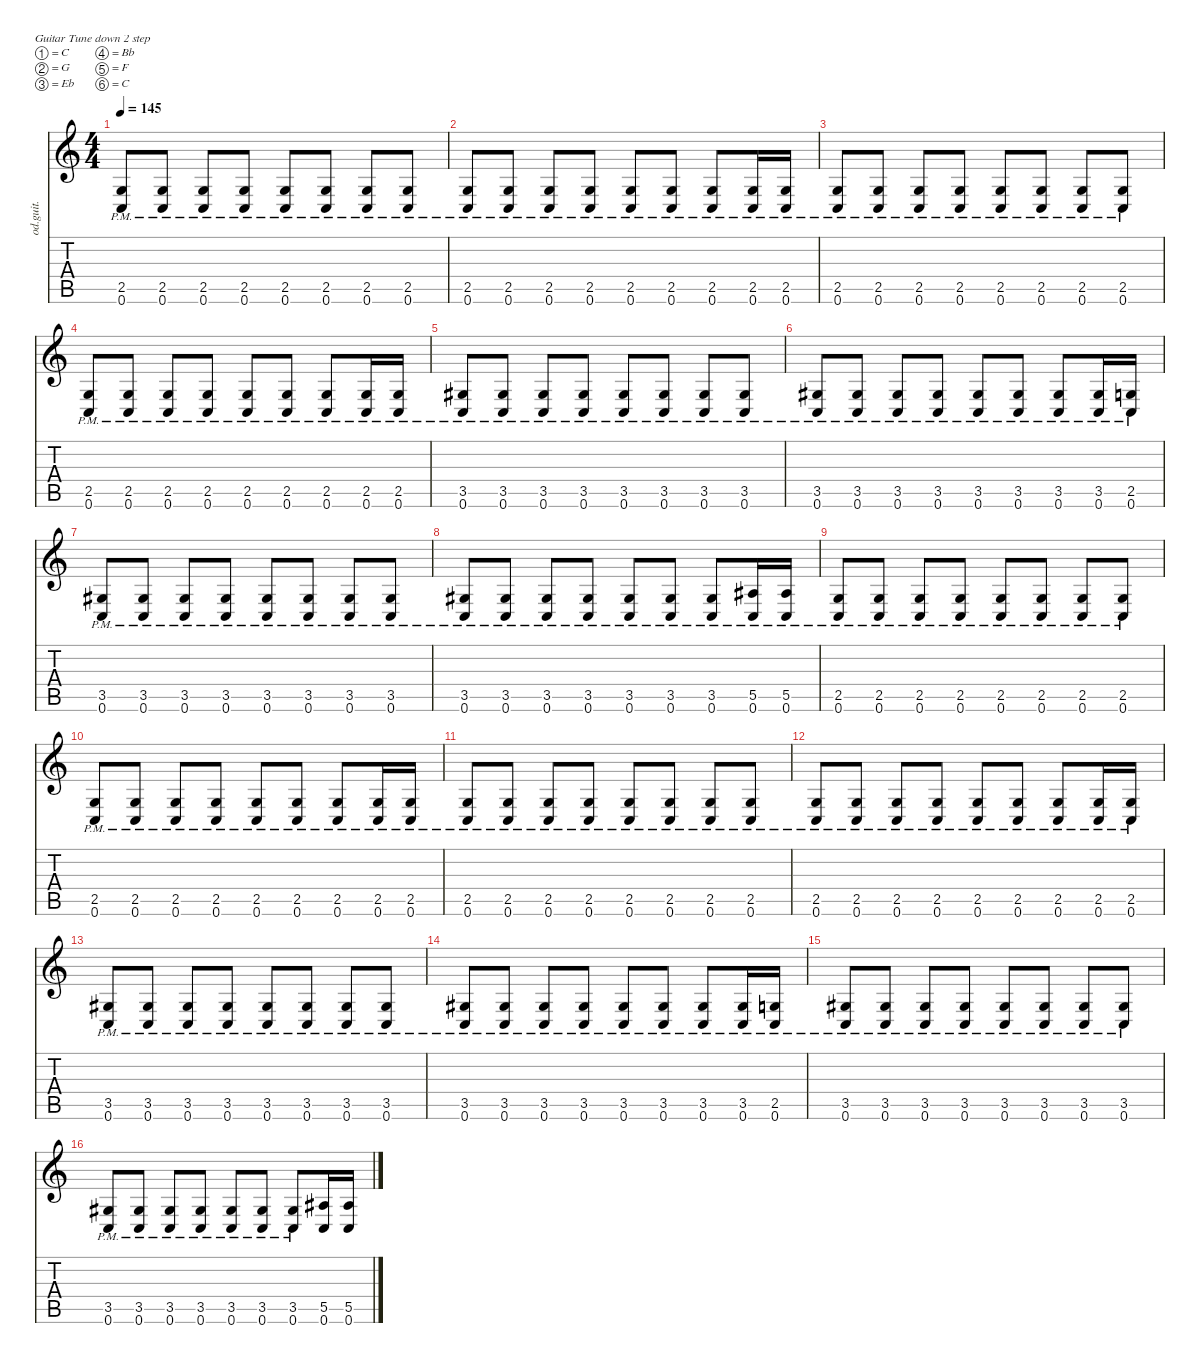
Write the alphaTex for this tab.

\defaultSystemsLayout 4
\hideDynamics
\bracketExtendMode nobrackets
\otherSystemsTrackNameOrientation horizontal
\track ("Overdriven Guitar" "od.guit.") {instrument overdrivenguitar}
\staff {score tabs}
\tuning (C4 G3 Eb3 Bb2 F2 C2)
\ts (4 4)
\tempo 145
\clef g2
\ks c
(0.6{pm} 2.5{pm}).8{dy mf instrument overdrivenguitar beam Up} (0.6{pm} 2.5{pm}).8{beam Up} (0.6{pm} 2.5{pm}).8{beam Up} (0.6{pm} 2.5{pm}).8{beam Up} (0.6{pm} 2.5{pm}).8{beam Up} (0.6{pm} 2.5{pm}).8{beam Up} (0.6{pm} 2.5{pm}).8{beam Up} (0.6{pm} 2.5{pm}).8{beam Up} |
(0.6{pm} 2.5{pm}).8{beam Up} (0.6{pm} 2.5{pm}).8{beam Up} (0.6{pm} 2.5{pm}).8{beam Up} (0.6{pm} 2.5{pm}).8{beam Up} (0.6{pm} 2.5{pm}).8{beam Up} (0.6{pm} 2.5{pm}).8{beam Up} (0.6{pm} 2.5{pm}).8{beam Up} (0.6{pm} 2.5{pm}).16{beam Up} (0.6{pm} 2.5{pm}).16{beam Up} |
(0.6{pm} 2.5{pm}).8{beam Up} (0.6{pm} 2.5{pm}).8{beam Up} (0.6{pm} 2.5{pm}).8{beam Up} (0.6{pm} 2.5{pm}).8{beam Up} (0.6{pm} 2.5{pm}).8{beam Up} (0.6{pm} 2.5{pm}).8{beam Up} (0.6{pm} 2.5{pm}).8{beam Up} (0.6{pm} 2.5{pm}).8{beam Up} |
(0.6{pm} 2.5{pm}).8{beam Up} (0.6{pm} 2.5{pm}).8{beam Up} (0.6{pm} 2.5{pm}).8{beam Up} (0.6{pm} 2.5{pm}).8{beam Up} (0.6{pm} 2.5{pm}).8{beam Up} (0.6{pm} 2.5{pm}).8{beam Up} (0.6{pm} 2.5{pm}).8{beam Up} (0.6{pm} 2.5{pm}).16{beam Up} (0.6{pm} 2.5{pm}).16{beam Up} |
(0.6{pm} 3.5{pm acc #}).8{beam Up} (0.6{pm} 3.5{pm acc #}).8{beam Up} (0.6{pm} 3.5{pm acc #}).8{beam Up} (0.6{pm} 3.5{pm acc #}).8{beam Up} (0.6{pm} 3.5{pm acc #}).8{beam Up} (0.6{pm} 3.5{pm acc #}).8{beam Up} (0.6{pm} 3.5{pm acc #}).8{beam Up} (0.6{pm} 3.5{pm acc #}).8{beam Up} |
(0.6{pm} 3.5{pm acc #}).8{beam Up} (0.6{pm} 3.5{pm acc #}).8{beam Up} (0.6{pm} 3.5{pm acc #}).8{beam Up} (0.6{pm} 3.5{pm acc #}).8{beam Up} (0.6{pm} 3.5{pm acc #}).8{beam Up} (0.6{pm} 3.5{pm acc #}).8{beam Up} (0.6{pm} 3.5{pm acc #}).8{beam Up} (0.6{pm} 3.5{pm acc #}).16{beam Up} (0.6{pm} 2.5{pm}).16{beam Up} |
(0.6{pm} 3.5{pm acc #}).8{beam Up} (0.6{pm} 3.5{pm acc #}).8{beam Up} (0.6{pm} 3.5{pm acc #}).8{beam Up} (0.6{pm} 3.5{pm acc #}).8{beam Up} (0.6{pm} 3.5{pm acc #}).8{beam Up} (0.6{pm} 3.5{pm acc #}).8{beam Up} (0.6{pm} 3.5{pm acc #}).8{beam Up} (0.6{pm} 3.5{pm acc #}).8{beam Up} |
(0.6{pm} 3.5{pm acc #}).8{beam Up} (0.6{pm} 3.5{pm acc #}).8{beam Up} (0.6{pm} 3.5{pm acc #}).8{beam Up} (0.6{pm} 3.5{pm acc #}).8{beam Up} (0.6{pm} 3.5{pm acc #}).8{beam Up} (0.6{pm} 3.5{pm acc #}).8{beam Up} (0.6{pm} 3.5{pm acc #}).8{beam Up} (0.6{pm} 5.5{pm acc #}).16{beam Up} (0.6{pm} 5.5{pm acc #}).16{beam Up} |
(0.6{pm} 2.5{pm}).8{beam Up} (0.6{pm} 2.5{pm}).8{beam Up} (0.6{pm} 2.5{pm}).8{beam Up} (0.6{pm} 2.5{pm}).8{beam Up} (0.6{pm} 2.5{pm}).8{beam Up} (0.6{pm} 2.5{pm}).8{beam Up} (0.6{pm} 2.5{pm}).8{beam Up} (0.6{pm} 2.5{pm}).8{beam Up} |
(0.6{pm} 2.5{pm}).8{beam Up} (0.6{pm} 2.5{pm}).8{beam Up} (0.6{pm} 2.5{pm}).8{beam Up} (0.6{pm} 2.5{pm}).8{beam Up} (0.6{pm} 2.5{pm}).8{beam Up} (0.6{pm} 2.5{pm}).8{beam Up} (0.6{pm} 2.5{pm}).8{beam Up} (0.6{pm} 2.5{pm}).16{beam Up} (0.6{pm} 2.5{pm}).16{beam Up} |
(0.6{pm} 2.5{pm}).8{beam Up} (0.6{pm} 2.5{pm}).8{beam Up} (0.6{pm} 2.5{pm}).8{beam Up} (0.6{pm} 2.5{pm}).8{beam Up} (0.6{pm} 2.5{pm}).8{beam Up} (0.6{pm} 2.5{pm}).8{beam Up} (0.6{pm} 2.5{pm}).8{beam Up} (0.6{pm} 2.5{pm}).8{beam Up} |
(0.6{pm} 2.5{pm}).8{beam Up} (0.6{pm} 2.5{pm}).8{beam Up} (0.6{pm} 2.5{pm}).8{beam Up} (0.6{pm} 2.5{pm}).8{beam Up} (0.6{pm} 2.5{pm}).8{beam Up} (0.6{pm} 2.5{pm}).8{beam Up} (0.6{pm} 2.5{pm}).8{beam Up} (0.6{pm} 2.5{pm}).16{beam Up} (0.6{pm} 2.5{pm}).16{beam Up} |
(0.6{pm} 3.5{pm acc #}).8{beam Up} (0.6{pm} 3.5{pm acc #}).8{beam Up} (0.6{pm} 3.5{pm acc #}).8{beam Up} (0.6{pm} 3.5{pm acc #}).8{beam Up} (0.6{pm} 3.5{pm acc #}).8{beam Up} (0.6{pm} 3.5{pm acc #}).8{beam Up} (0.6{pm} 3.5{pm acc #}).8{beam Up} (0.6{pm} 3.5{pm acc #}).8{beam Up} |
(0.6{pm} 3.5{pm acc #}).8{beam Up} (0.6{pm} 3.5{pm acc #}).8{beam Up} (0.6{pm} 3.5{pm acc #}).8{beam Up} (0.6{pm} 3.5{pm acc #}).8{beam Up} (0.6{pm} 3.5{pm acc #}).8{beam Up} (0.6{pm} 3.5{pm acc #}).8{beam Up} (0.6{pm} 3.5{pm acc #}).8{beam Up} (0.6{pm} 3.5{pm acc #}).16{beam Up} (0.6{pm} 2.5{pm}).16{beam Up} |
(0.6{pm} 3.5{pm acc #}).8{beam Up} (0.6{pm} 3.5{pm acc #}).8{beam Up} (0.6{pm} 3.5{pm acc #}).8{beam Up} (0.6{pm} 3.5{pm acc #}).8{beam Up} (0.6{pm} 3.5{pm acc #}).8{beam Up} (0.6{pm} 3.5{pm acc #}).8{beam Up} (0.6{pm} 3.5{pm acc #}).8{beam Up} (0.6{pm} 3.5{pm acc #}).8{beam Up} |
(0.6{pm} 3.5{pm acc #}).8{beam Up} (0.6{pm} 3.5{pm acc #}).8{beam Up} (0.6{pm} 3.5{pm acc #}).8{beam Up} (0.6{pm} 3.5{pm acc #}).8{beam Up} (0.6{pm} 3.5{pm acc #}).8{beam Up} (0.6{pm} 3.5{pm acc #}).8{beam Up} (0.6{pm} 3.5{pm acc #}).8{beam Up} (0.6 5.5{acc #}).16{beam Up} (0.6 5.5{acc #}).16{beam Up}
